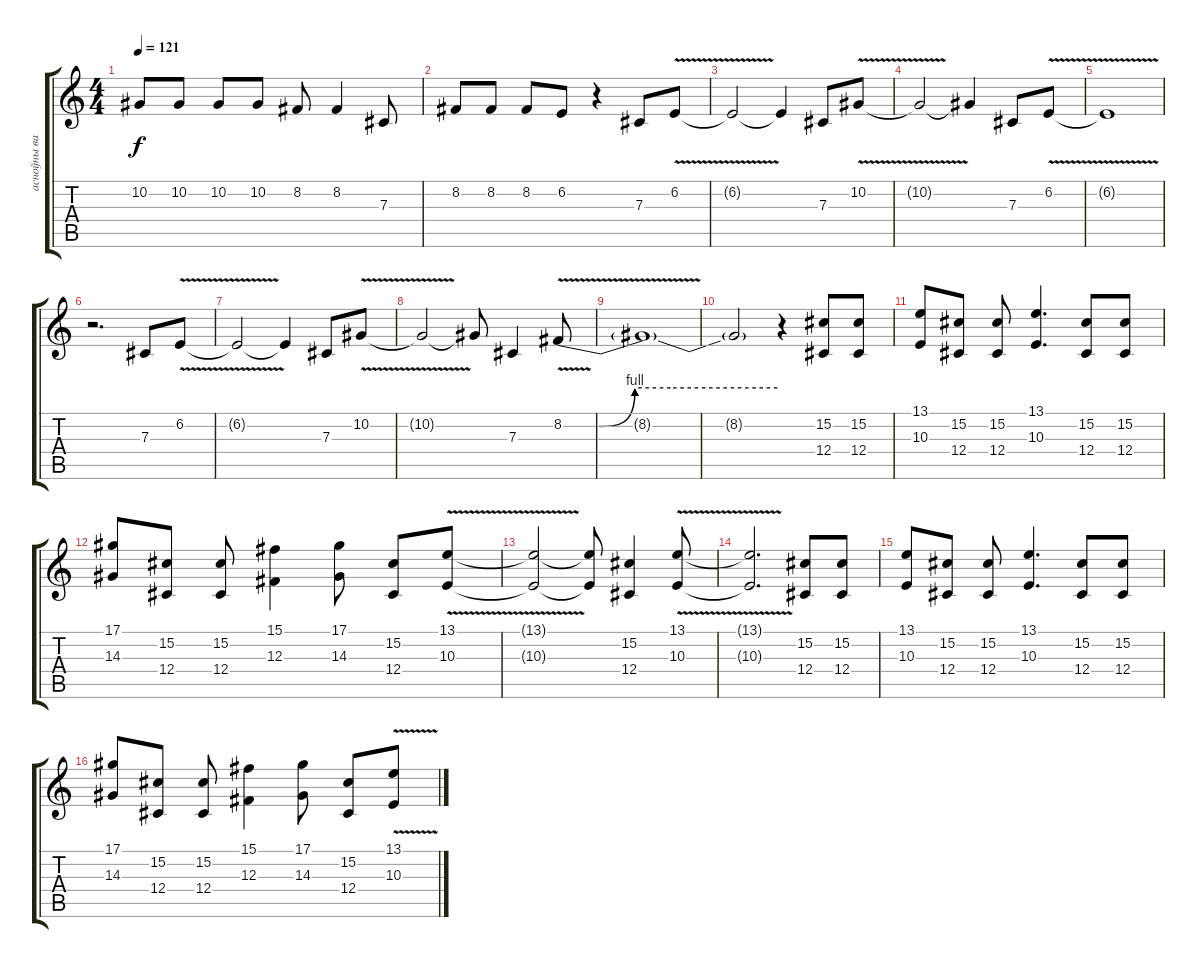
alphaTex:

\track ("асноўны вакал Алесь " "асноўны ва") {instrument lead6voice}
\staff {score tabs}
\tuning (Eb4 Bb3 Gb3 Db3 Ab2 Eb2) {hide}
\ts (4 4)
\tempo 121
\clef g2
\ks c
10.2.8{dy f} 10.2.8 10.2.8 10.2.8 8.2.8 8.2.4 7.3.8 |
8.2.8 8.2.8 8.2.8 6.2.8 r.4 7.3.8 6.2{v}.8 |
6.2{t}.2 6.2{t}.4 7.3.8 10.2{v}.8 |
10.2{t}.2 10.2{t}.4 7.3.8 6.2{v}.8 |
6.2{t}.1 |
r.2{d} 7.3.8 6.2{v}.8 |
6.2{t}.2 6.2{t}.4 7.3.8 10.2{v}.8 |
10.2{t}.2 10.2{t}.8 7.3.4 8.2{be (custom 0 0 6 0 10 0 20 4 30 4 60 4) v}.8 |
8.2{t}.1 |
8.2{t}.2 r.4 (15.2 12.4).8 (15.2 12.4).8 |
(13.1 10.3).8 (15.2 12.4).8 (15.2 12.4).8 (13.1 10.3).4{d} (15.2 12.4).8 (15.2 12.4).8 |
(17.1 14.3).8 (15.2 12.4).8 (15.2 12.4).8 (15.1 12.3).4 (17.1 14.3).8 (15.2 12.4).8 (13.1{v} 10.3).8 |
(13.1{t} 10.3{t}).2 (13.1{t} 10.3{t}).8 (15.2 12.4).4 (13.1{v} 10.3).8 |
(13.1{t} 10.3{t}).2{d} (15.2 12.4).8 (15.2 12.4).8 |
(13.1 10.3).8 (15.2 12.4).8 (15.2 12.4).8 (13.1 10.3).4{d} (15.2 12.4).8 (15.2 12.4).8 |
(17.1 14.3).8 (15.2 12.4).8 (15.2 12.4).8 (15.1 12.3).4 (17.1 14.3).8 (15.2 12.4).8 (13.1{v} 10.3).8
